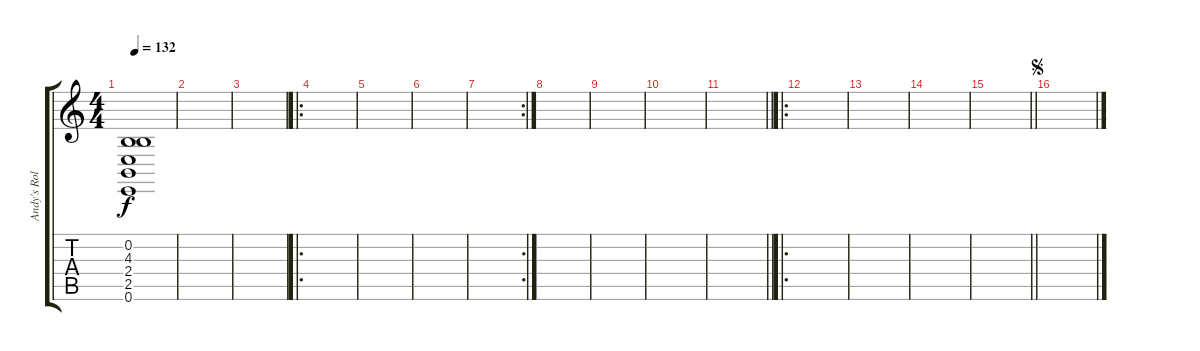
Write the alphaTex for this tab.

\track ("Andy's Roland GR 808" "Andy's Rol") {instrument lead7fifths}
\staff {score tabs}
\tuning (E4 B3 G3 D3 A2 E2) {hide}
\ts (4 4)
\tempo 132
\clef g2
\ks c
(0.2{t} 4.3{t} 2.4{t} 2.5{t} 0.6{t}).1{dy f} |
|
|
\ro
|
|
|
\rc 2
|
|
|
|
\barLineRight lightlight
|
\ro
|
|
|
\barLineRight lightlight
|
\jump segno
